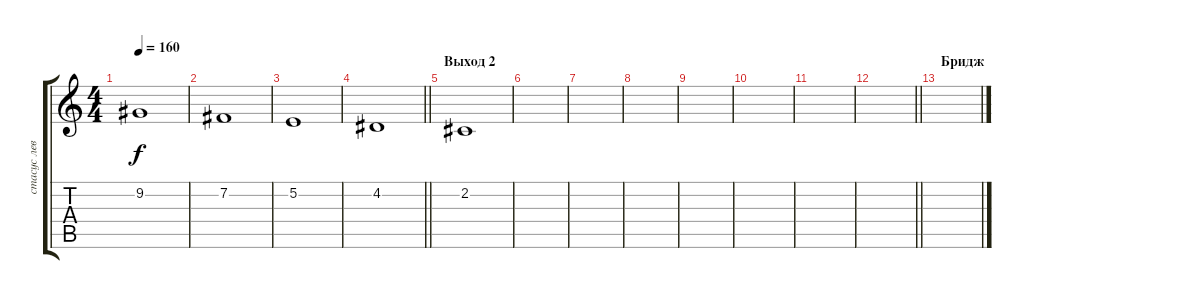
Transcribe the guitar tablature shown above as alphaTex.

\track ("стасус лев" "стасус лев") {instrument stringensemble1}
\staff {score tabs}
\tuning (E4 B3 G3 D3 A2 E2) {hide}
\ts (4 4)
\tempo 160
\clef g2
\ks c
9.2.1{dy f} |
7.2.1 |
5.2.1 |
\barLineRight lightlight
4.2.1 |
\section ("" "Выход 2")
2.2.1 |
|
|
|
|
|
|
\barLineRight lightlight
|
\section ("" "Бридж")
